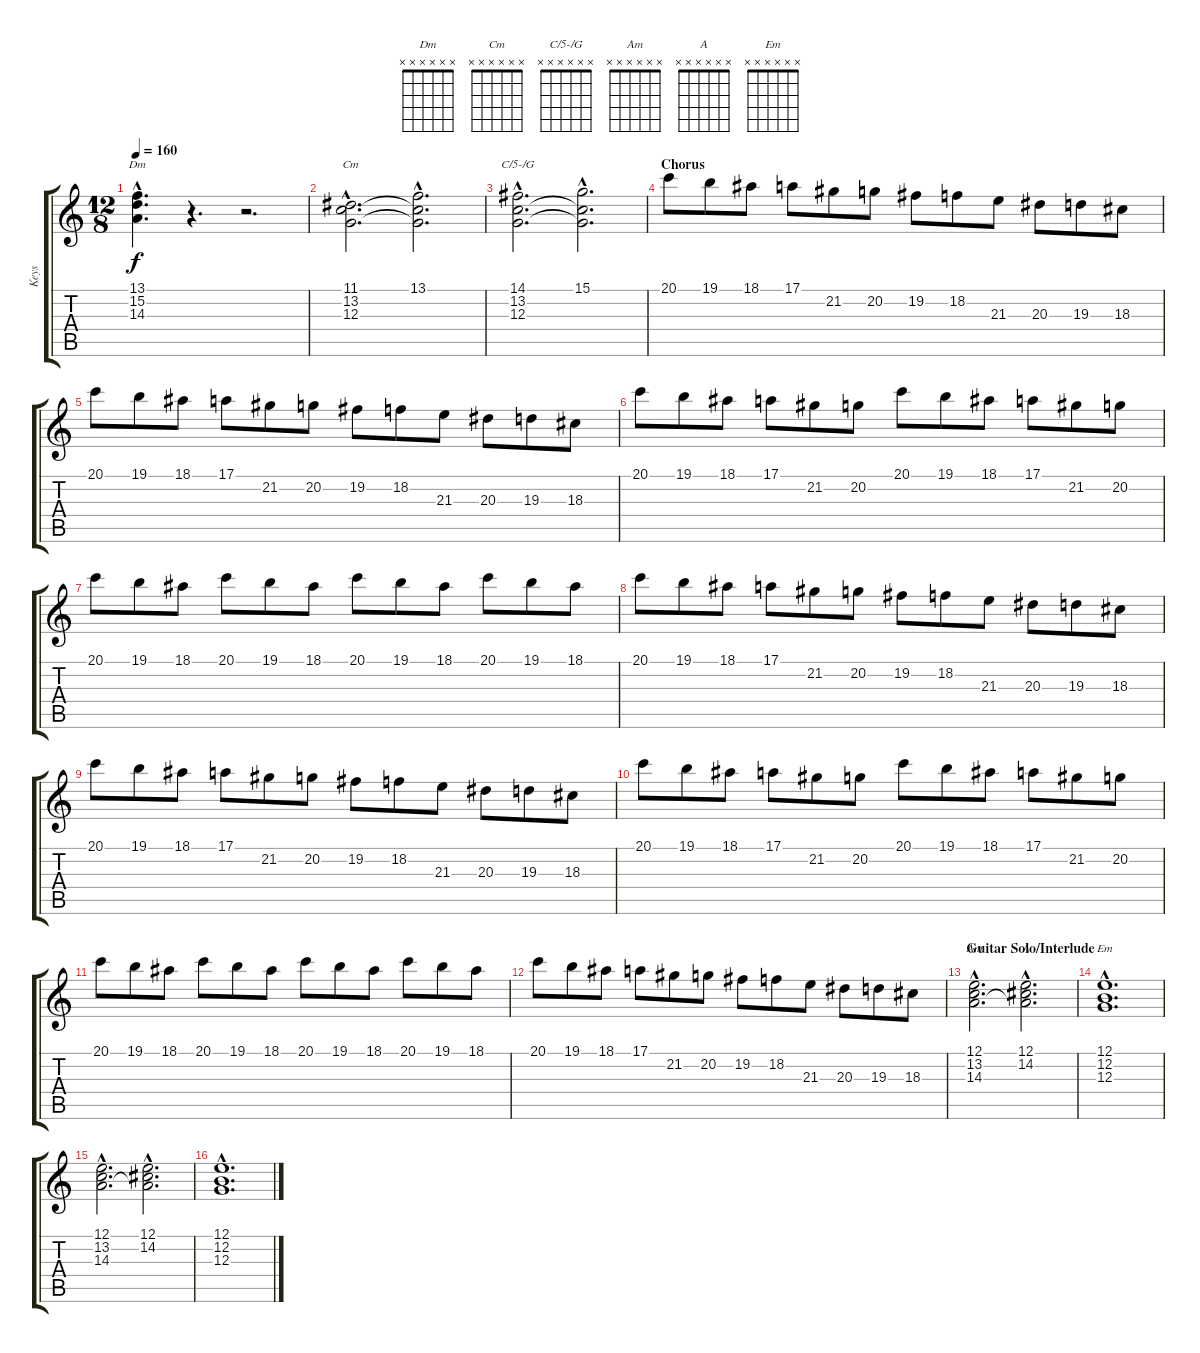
\track ("Keys" "Keys") {instrument stringensemble1}
\staff {score tabs}
\tuning (E4 B3 G3 D3 A2 E2) {hide}
\chord ("Dm" x x x x x x) {firstfret 0}
\chord ("Cm" x x x x x x) {firstfret 0}
\chord ("C/5-/G" x x x x x x) {firstfret 0}
\chord ("Am" x x x x x x) {firstfret 0}
\chord ("A" x x x x x x) {firstfret 0}
\chord ("Em" x x x x x x) {firstfret 0}
\ts (12 8)
\tempo 160
\clef g2
\ks c
(13.1{hac} 15.2{hac} 14.3{hac}).4{d ch "Dm" dy f} r.4{d} r.2{d} |
(11.1{hac} 13.2{hac} 12.3{hac}).2{d ch "Cm"} (13.1{hac} 13.2{hac t} 12.3{hac t}).2{d} |
(14.1{hac} 13.2{hac} 12.3{hac}).2{d ch "C/5-/G"} (15.1{hac} 13.2{hac t} 12.3{hac t}).2{d} |
\section ("" "Chorus")
20.1.8 19.1.8 18.1.8 17.1.8 21.2.8 20.2.8 19.2.8 18.2.8 21.3.8 20.3.8 19.3.8 18.3.8 |
20.1.8 19.1.8 18.1.8 17.1.8 21.2.8 20.2.8 19.2.8 18.2.8 21.3.8 20.3.8 19.3.8 18.3.8 |
20.1.8 19.1.8 18.1.8 17.1.8 21.2.8 20.2.8 20.1.8 19.1.8 18.1.8 17.1.8 21.2.8 20.2.8 |
20.1.8 19.1.8 18.1.8 20.1.8 19.1.8 18.1.8 20.1.8 19.1.8 18.1.8 20.1.8 19.1.8 18.1.8 |
20.1.8 19.1.8 18.1.8 17.1.8 21.2.8 20.2.8 19.2.8 18.2.8 21.3.8 20.3.8 19.3.8 18.3.8 |
20.1.8 19.1.8 18.1.8 17.1.8 21.2.8 20.2.8 19.2.8 18.2.8 21.3.8 20.3.8 19.3.8 18.3.8 |
20.1.8 19.1.8 18.1.8 17.1.8 21.2.8 20.2.8 20.1.8 19.1.8 18.1.8 17.1.8 21.2.8 20.2.8 |
20.1.8 19.1.8 18.1.8 20.1.8 19.1.8 18.1.8 20.1.8 19.1.8 18.1.8 20.1.8 19.1.8 18.1.8 |
20.1.8 19.1.8 18.1.8 17.1.8 21.2.8 20.2.8 19.2.8 18.2.8 21.3.8 20.3.8 19.3.8 18.3.8 |
\section ("" "Guitar Solo/Interlude")
(12.1{hac} 13.2{hac} 14.3{hac}).2{d ch "Am"} (12.1{hac} 14.2{hac} 14.3{hac t}).2{d ch "A"} |
(12.1{hac} 12.2{hac} 12.3{hac}).1{d ch "Em"} |
(12.1{hac} 13.2{hac} 14.3{hac}).2{d} (12.1{hac} 14.2{hac} 14.3{hac t}).2{d} |
(12.1{hac} 12.2{hac} 12.3{hac}).1{d}
